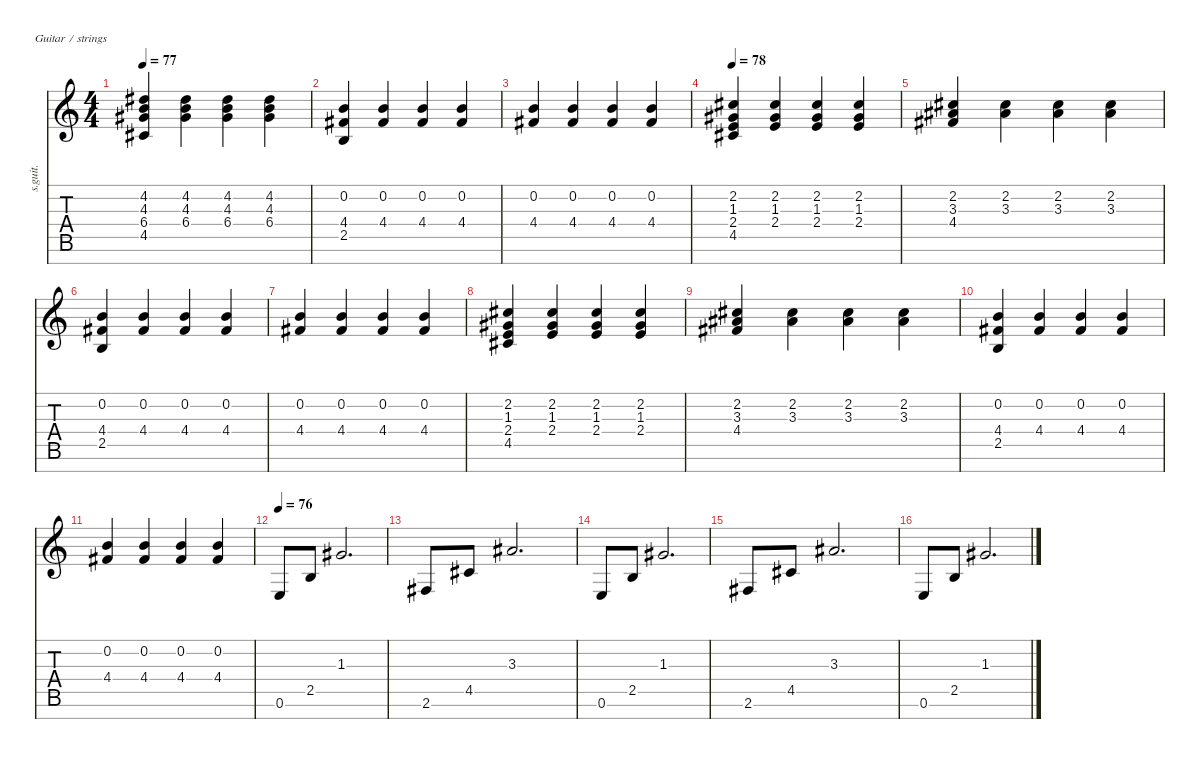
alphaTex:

\defaultSystemsLayout 4
\hideDynamics
\bracketExtendMode nobrackets
\track ("Axl Rose (Piano)" "s.guit.") {instrument acousticgrandpiano}
\staff {score tabs}
\tuning (E4 B3 G3 D3 A2 E2 B1)
\displaytranspose 12
\ts (4 4)
\tempo 77
\clef g2
\ks c
(4.2{acc #} 4.3 6.4{acc #} 4.5{acc #}).4{lyrics (0 "") lyrics (1 "") lyrics (2 "") lyrics (3 "") lyrics (4 "") dy f} (4.2{acc #} 4.3 6.4{acc #}).4{lyrics (0 "") lyrics (1 "") lyrics (2 "") lyrics (3 "") lyrics (4 "")} (4.2{acc #} 4.3 6.4{acc #}).4{lyrics (0 "") lyrics (1 "") lyrics (2 "") lyrics (3 "") lyrics (4 "")} (4.2{acc #} 4.3 6.4{acc #}).4{lyrics (0 "") lyrics (1 "") lyrics (2 "") lyrics (3 "") lyrics (4 "")} |
(0.2 4.4{acc #} 2.5).4{lyrics (0 "") lyrics (1 "") lyrics (2 "") lyrics (3 "") lyrics (4 "")} (0.2 4.4{acc #}).4{lyrics (0 "") lyrics (1 "") lyrics (2 "") lyrics (3 "") lyrics (4 "")} (0.2 4.4{acc #}).4{lyrics (0 "") lyrics (1 "") lyrics (2 "") lyrics (3 "") lyrics (4 "")} (0.2 4.4{acc #}).4{lyrics (0 "") lyrics (1 "") lyrics (2 "") lyrics (3 "") lyrics (4 "")} |
(0.2 4.4{acc #}).4{lyrics (0 "") lyrics (1 "") lyrics (2 "") lyrics (3 "") lyrics (4 "")} (0.2 4.4{acc #}).4{lyrics (0 "") lyrics (1 "") lyrics (2 "") lyrics (3 "") lyrics (4 "")} (0.2 4.4{acc #}).4{lyrics (0 "") lyrics (1 "") lyrics (2 "") lyrics (3 "") lyrics (4 "")} (0.2 4.4{acc #}).4{lyrics (0 "") lyrics (1 "") lyrics (2 "") lyrics (3 "") lyrics (4 "")} |
\tempo 78
(2.2{acc #} 1.3{acc #} 2.4 4.5{acc #}).4{lyrics (0 "") lyrics (1 "") lyrics (2 "") lyrics (3 "") lyrics (4 "")} (2.2{acc #} 1.3{acc #} 2.4).4{lyrics (0 "") lyrics (1 "") lyrics (2 "") lyrics (3 "") lyrics (4 "")} (2.2{acc #} 1.3{acc #} 2.4).4{lyrics (0 "") lyrics (1 "") lyrics (2 "") lyrics (3 "") lyrics (4 "")} (2.2{acc #} 1.3{acc #} 2.4).4{lyrics (0 "") lyrics (1 "") lyrics (2 "") lyrics (3 "") lyrics (4 "")} |
(2.2{acc #} 3.3{acc #} 4.4{acc #}).4{lyrics (0 "") lyrics (1 "") lyrics (2 "") lyrics (3 "") lyrics (4 "")} (2.2{acc #} 3.3{acc #}).4{lyrics (0 "") lyrics (1 "") lyrics (2 "") lyrics (3 "") lyrics (4 "")} (2.2{acc #} 3.3{acc #}).4{lyrics (0 "") lyrics (1 "") lyrics (2 "") lyrics (3 "") lyrics (4 "")} (2.2{acc #} 3.3{acc #}).4{lyrics (0 "") lyrics (1 "") lyrics (2 "") lyrics (3 "") lyrics (4 "")} |
(0.2 4.4{acc #} 2.5).4{lyrics (0 "") lyrics (1 "") lyrics (2 "") lyrics (3 "") lyrics (4 "")} (0.2 4.4{acc #}).4{lyrics (0 "") lyrics (1 "") lyrics (2 "") lyrics (3 "") lyrics (4 "")} (0.2 4.4{acc #}).4{lyrics (0 "") lyrics (1 "") lyrics (2 "") lyrics (3 "") lyrics (4 "")} (0.2 4.4{acc #}).4{lyrics (0 "") lyrics (1 "") lyrics (2 "") lyrics (3 "") lyrics (4 "")} |
(0.2 4.4{acc #}).4{lyrics (0 "") lyrics (1 "") lyrics (2 "") lyrics (3 "") lyrics (4 "")} (0.2 4.4{acc #}).4{lyrics (0 "") lyrics (1 "") lyrics (2 "") lyrics (3 "") lyrics (4 "")} (0.2 4.4{acc #}).4{lyrics (0 "") lyrics (1 "") lyrics (2 "") lyrics (3 "") lyrics (4 "")} (0.2 4.4{acc #}).4{lyrics (0 "") lyrics (1 "") lyrics (2 "") lyrics (3 "") lyrics (4 "")} |
(2.2{acc #} 1.3{acc #} 2.4 4.5{acc #}).4{lyrics (0 "") lyrics (1 "") lyrics (2 "") lyrics (3 "") lyrics (4 "")} (2.2{acc #} 1.3{acc #} 2.4).4{lyrics (0 "") lyrics (1 "") lyrics (2 "") lyrics (3 "") lyrics (4 "")} (2.2{acc #} 1.3{acc #} 2.4).4{lyrics (0 "") lyrics (1 "") lyrics (2 "") lyrics (3 "") lyrics (4 "")} (2.2{acc #} 1.3{acc #} 2.4).4{lyrics (0 "") lyrics (1 "") lyrics (2 "") lyrics (3 "") lyrics (4 "")} |
(2.2{acc #} 3.3{acc #} 4.4{acc #}).4{lyrics (0 "") lyrics (1 "") lyrics (2 "") lyrics (3 "") lyrics (4 "")} (2.2{acc #} 3.3{acc #}).4{lyrics (0 "") lyrics (1 "") lyrics (2 "") lyrics (3 "") lyrics (4 "")} (2.2{acc #} 3.3{acc #}).4{lyrics (0 "") lyrics (1 "") lyrics (2 "") lyrics (3 "") lyrics (4 "")} (2.2{acc #} 3.3{acc #}).4{lyrics (0 "") lyrics (1 "") lyrics (2 "") lyrics (3 "") lyrics (4 "")} |
(0.2 4.4{acc #} 2.5).4{lyrics (0 "") lyrics (1 "") lyrics (2 "") lyrics (3 "") lyrics (4 "")} (0.2 4.4{acc #}).4{lyrics (0 "") lyrics (1 "") lyrics (2 "") lyrics (3 "") lyrics (4 "")} (0.2 4.4{acc #}).4{lyrics (0 "") lyrics (1 "") lyrics (2 "") lyrics (3 "") lyrics (4 "")} (0.2 4.4{acc #}).4{lyrics (0 "") lyrics (1 "") lyrics (2 "") lyrics (3 "") lyrics (4 "")} |
(0.2 4.4{acc #}).4{lyrics (0 "") lyrics (1 "") lyrics (2 "") lyrics (3 "") lyrics (4 "")} (0.2 4.4{acc #}).4{lyrics (0 "") lyrics (1 "") lyrics (2 "") lyrics (3 "") lyrics (4 "")} (0.2 4.4{acc #}).4{lyrics (0 "") lyrics (1 "") lyrics (2 "") lyrics (3 "") lyrics (4 "")} (0.2 4.4{acc #}).4{lyrics (0 "") lyrics (1 "") lyrics (2 "") lyrics (3 "") lyrics (4 "")} |
\tempo 76
0.6.8{lyrics (0 "") lyrics (1 "") lyrics (2 "") lyrics (3 "") lyrics (4 "")} 2.5.8{lyrics (0 "") lyrics (1 "") lyrics (2 "") lyrics (3 "") lyrics (4 "")} 1.3{acc #}.2{d lyrics (0 "") lyrics (1 "") lyrics (2 "") lyrics (3 "") lyrics (4 "")} |
2.6{acc #}.8{lyrics (0 "") lyrics (1 "") lyrics (2 "") lyrics (3 "") lyrics (4 "")} 4.5{acc #}.8{lyrics (0 "") lyrics (1 "") lyrics (2 "") lyrics (3 "") lyrics (4 "")} 3.3{acc #}.2{d lyrics (0 "") lyrics (1 "") lyrics (2 "") lyrics (3 "") lyrics (4 "")} |
0.6.8{lyrics (0 "") lyrics (1 "") lyrics (2 "") lyrics (3 "") lyrics (4 "")} 2.5.8{lyrics (0 "") lyrics (1 "") lyrics (2 "") lyrics (3 "") lyrics (4 "")} 1.3{acc #}.2{d lyrics (0 "") lyrics (1 "") lyrics (2 "") lyrics (3 "") lyrics (4 "")} |
2.6{acc #}.8{lyrics (0 "") lyrics (1 "") lyrics (2 "") lyrics (3 "") lyrics (4 "")} 4.5{acc #}.8{lyrics (0 "") lyrics (1 "") lyrics (2 "") lyrics (3 "") lyrics (4 "")} 3.3{acc #}.2{d lyrics (0 "") lyrics (1 "") lyrics (2 "") lyrics (3 "") lyrics (4 "")} |
0.6.8{lyrics (0 "") lyrics (1 "") lyrics (2 "") lyrics (3 "") lyrics (4 "")} 2.5.8{lyrics (0 "") lyrics (1 "") lyrics (2 "") lyrics (3 "") lyrics (4 "")} 1.3{acc #}.2{d lyrics (0 "") lyrics (1 "") lyrics (2 "") lyrics (3 "") lyrics (4 "")}
